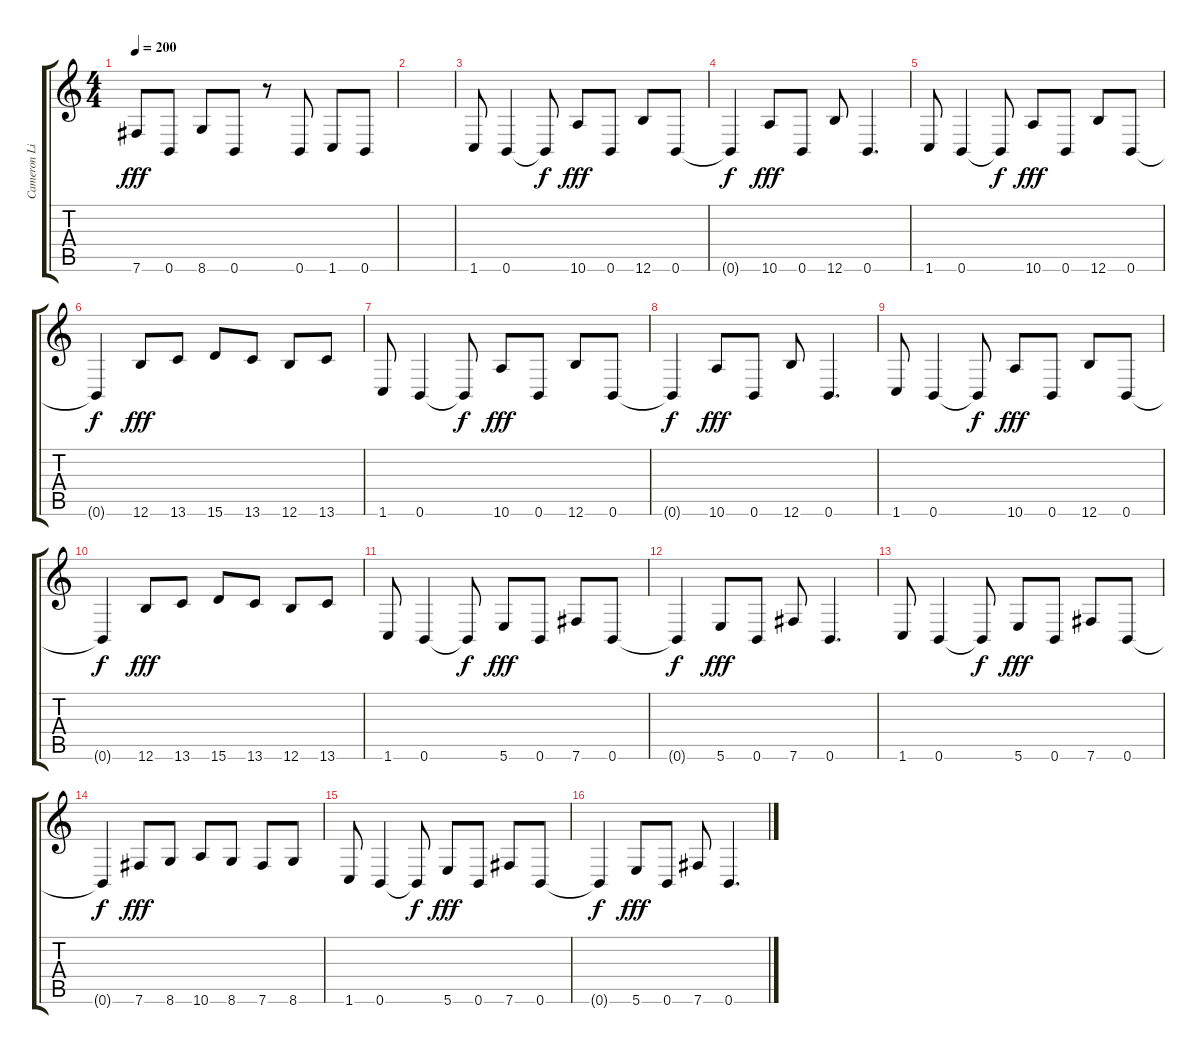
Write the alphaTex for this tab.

\track ("Cameron Liddell" "Cameron Li") {instrument distortionguitar}
\staff {score tabs}
\tuning (Db4 Ab3 E3 B2 Gb2 B1) {hide}
\ts (4 4)
\tempo 200
\clef g2
\ks c
7.6.8{dy fff} 0.6.8 8.6.8 0.6.8 r.8 0.6.8 1.6.8 0.6.8 |
|
1.6.8 0.6.4 0.6{t}.8{dy f} 10.6.8{dy fff} 0.6.8 12.6.8 0.6.8 |
0.6{t}.4{dy f} 10.6.8{dy fff} 0.6.8 12.6.8 0.6.4{d} |
1.6.8 0.6.4 0.6{t}.8{dy f} 10.6.8{dy fff} 0.6.8 12.6.8 0.6.8 |
0.6{t}.4{dy f} 12.6.8{dy fff} 13.6.8 15.6.8 13.6.8 12.6.8 13.6.8 |
1.6.8 0.6.4 0.6{t}.8{dy f} 10.6.8{dy fff} 0.6.8 12.6.8 0.6.8 |
0.6{t}.4{dy f} 10.6.8{dy fff} 0.6.8 12.6.8 0.6.4{d} |
1.6.8 0.6.4 0.6{t}.8{dy f} 10.6.8{dy fff} 0.6.8 12.6.8 0.6.8 |
0.6{t}.4{dy f} 12.6.8{dy fff} 13.6.8 15.6.8 13.6.8 12.6.8 13.6.8 |
1.6.8 0.6.4 0.6{t}.8{dy f} 5.6.8{dy fff} 0.6.8 7.6.8 0.6.8 |
0.6{t}.4{dy f} 5.6.8{dy fff} 0.6.8 7.6.8 0.6.4{d} |
1.6.8 0.6.4 0.6{t}.8{dy f} 5.6.8{dy fff} 0.6.8 7.6.8 0.6.8 |
0.6{t}.4{dy f} 7.6.8{dy fff} 8.6.8 10.6.8 8.6.8 7.6.8 8.6.8 |
1.6.8 0.6.4 0.6{t}.8{dy f} 5.6.8{dy fff} 0.6.8 7.6.8 0.6.8 |
0.6{t}.4{dy f} 5.6.8{dy fff} 0.6.8 7.6.8 0.6.4{d}
